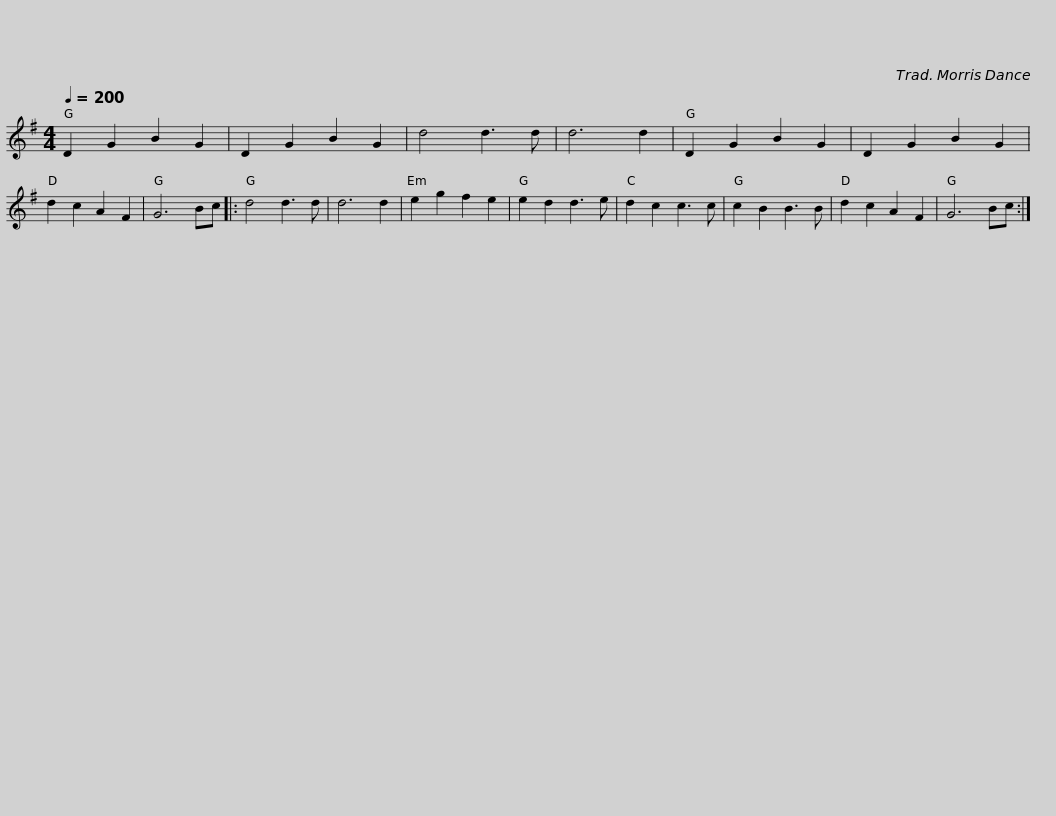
X:1
L:1/8
Q:1/4=200
M:4/4
I:linebreak $
K:G
V:1 treble
V:1
 D2 G2 B2 G2 | D2 G2 B2 G2 | d4 d3 d | d6 d2 | D2 G2 B2 G2 | %5
 D2 G2 B2 G2 | d2 c2 A2 F2 | G6 Bc |: d4 d3 d | d6 d2 |$ %10
 e2 g2 f2 e2 | e2 d2 d3 e | d2 c2 c3 c | c2 B2 B3 B | d2 c2 A2 F2 | %15
 G6 Bc :| %16
